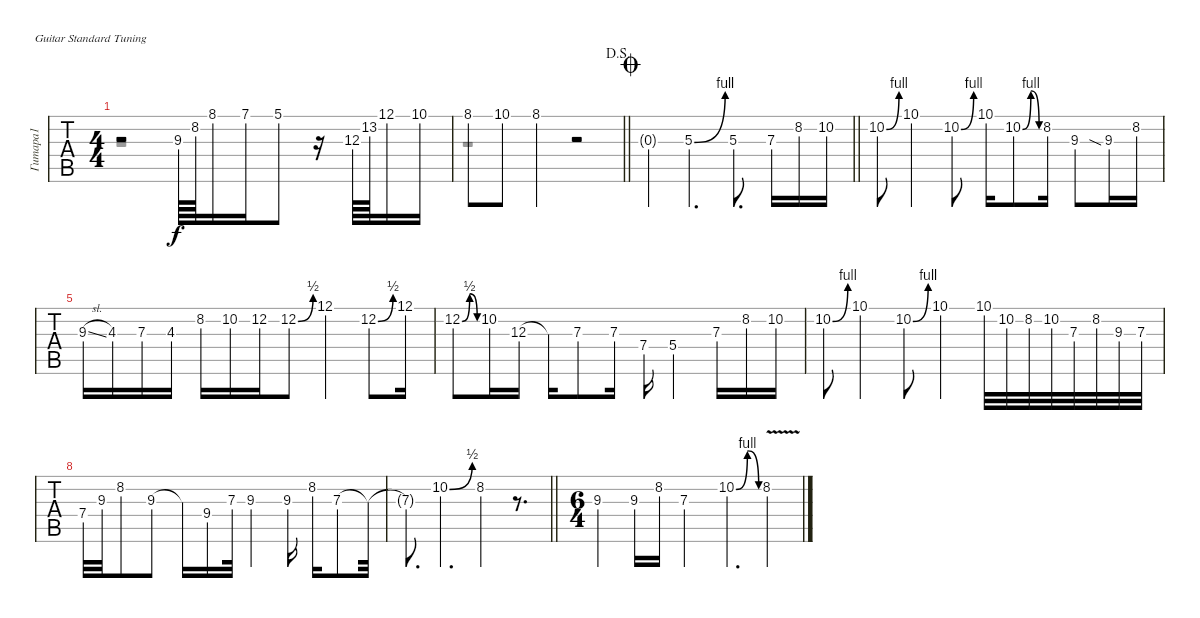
\bracketExtendMode groupsimilarinstruments
\multiTrackTrackNamePolicy hidden
\firstSystemTrackNameMode fullname
\otherSystemsTrackNameMode fullname
\otherSystemsTrackNameOrientation horizontal
\defaultBarNumberDisplay FirstOfSystem
\track ("Гитара1" "N-Gt") {instrument acousticguitarnylon}
\staff {tabs}
\tuning (E4 B3 G3 D3 A2 E2)
\voice
\ts (4 4)
\tempo (55 hide)
\clef g2
\scale
0.758983
\ks c
r.2{dy f} 9.3.64 8.2.64 8.1.16 7.1.16 5.1.8 r.16 12.3.64 13.2.64 12.1.16 10.1.16 |
\jump dalsegno
\scale
0.240982
\barLineRight lightlight
8.1.8 10.1.8 8.1.4 r.2 |
\jump coda
\barLineRight lightlight
0.3{g}.4 5.3{be (bend 0 0 15 4)}.4{d} 5.3.8{d} 7.3.16 8.2.16 10.2.16 |
\section ("" "")
10.2{be (bend 0 0 60 4)}.8 10.1.4 10.2{be (bend 0 0 60 4)}.8 10.1.16 10.2{be (bendrelease 0 0 30 4 30 4 60 0)}.8 8.2.16 9.3.8 9.3{sia}.16 8.2.16 |
9.3{sl}.16 4.3.16 7.3.16 4.3.16 8.2.16 10.2.16 12.2.16 12.2{be (bend 0 0 60 2)}.8 12.1.4 12.2{be (bend 0 0 60 2)}.8 12.1.16 |
12.2{be (bendrelease 0 0 30 2 30 2 60 0)}.8 10.2.16 12.3.16 12.3{t}.16 7.3.8 7.3.16 7.4.16 5.4.4 7.3.16 8.2.16 10.2.16 |
10.2{be (bend 0 0 60 4)}.8 10.1.4 10.2{be (bend 0 0 60 4)}.8 10.1.4 10.1.32 10.2.32 8.2.32 10.2.32 7.3.32 8.2.32 9.3.32 7.3.32 |
7.4.32 9.3.32 8.2.8 9.3.8 9.3{t}.16 9.4.16 7.3.32 9.3.4 9.3.16 8.2.16 7.3.8 7.3{t}.32 |
\barLineRight lightlight
7.3{t}.8{d} 10.2{be (bend 0 0 60 2)}.4{d} 8.2.4 r.8{d} |
\ts (6 4)
9.3.4 9.3.16 8.2.16 7.3.2 10.2{be (bendrelease 0 0 30.599999999999998 4 30.599999999999998 4 59.4 0)}.4{d} 8.2{v}.4
\voice
\clef g2
\ottava regular
\simile none
\scale
0.758983
\ks c
r.1{dy f} |
\scale
0.240982
\barLineRight lightlight
r.1 |
\barLineRight lightlight
|
|
|
|
|
|
\barLineRight lightlight
|
